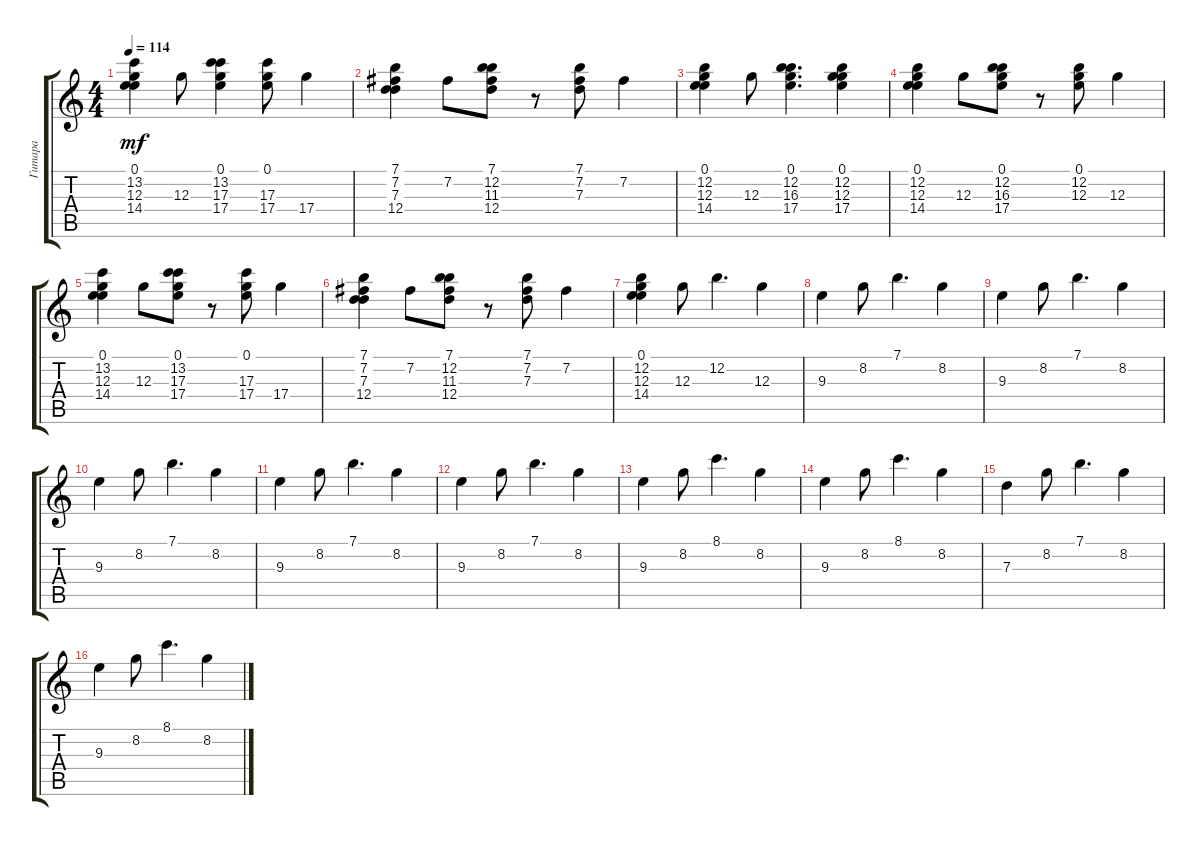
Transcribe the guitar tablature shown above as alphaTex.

\track ("Гитара" "Гитара") {instrument acousticguitarsteel}
\staff {score tabs}
\tuning (E4 B3 G3 D3 A2 E2) {hide}
\ts (4 4)
\tempo 114
\clef g2
\ks c
(0.1 13.2 12.3 14.4).4{dy mf} 12.3.8 (0.1 13.2 17.3 17.4).4 (0.1 17.3 17.4).8 17.4.4 |
(7.1 7.2 7.3 12.4).4 7.2.8 (7.1 12.2 11.3 12.4).8 r.8 (7.1 7.2 7.3).8 7.2.4 |
(0.1 12.2 12.3 14.4).4 12.3.8 (0.1 12.2 16.3 17.4).4{d} (0.1 12.2 12.3 17.4).4 |
(0.1 12.2 12.3 14.4).4 12.3.8 (0.1 12.2 16.3 17.4).8 r.8 (0.1 12.2 12.3).8 12.3.4 |
(0.1 13.2 12.3 14.4).4 12.3.8 (0.1 13.2 17.3 17.4).8 r.8 (0.1 17.3 17.4).8 17.4.4 |
(7.1 7.2 7.3 12.4).4 7.2.8 (7.1 12.2 11.3 12.4).8 r.8 (7.1 7.2 7.3).8 7.2.4 |
(0.1 12.2 12.3 14.4).4 12.3.8 12.2.4{d} 12.3.4 |
9.3.4 8.2.8 7.1.4{d} 8.2.4 |
9.3.4 8.2.8 7.1.4{d} 8.2.4 |
9.3.4 8.2.8 7.1.4{d} 8.2.4 |
9.3.4 8.2.8 7.1.4{d} 8.2.4 |
9.3.4 8.2.8 7.1.4{d} 8.2.4 |
9.3.4 8.2.8 8.1.4{d} 8.2.4 |
9.3.4 8.2.8 8.1.4{d} 8.2.4 |
7.3.4 8.2.8 7.1.4{d} 8.2.4 |
9.3.4 8.2.8 8.1.4{d} 8.2.4
